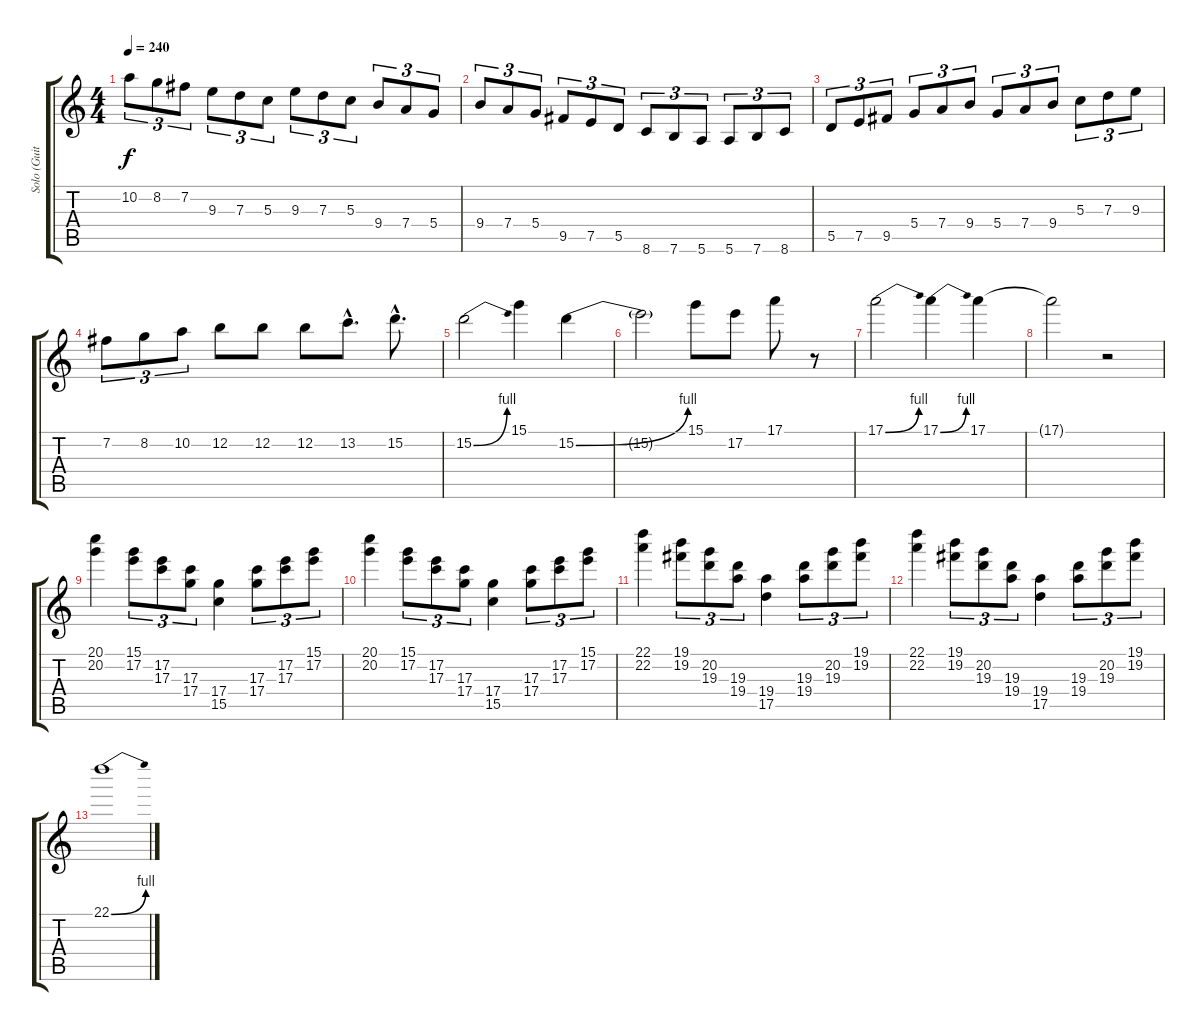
\track ("Solo (Guitar)" "Solo (Guit") {instrument distortionguitar}
\staff {score tabs}
\tuning (E4 B3 G3 D3 A2 E2) {hide}
\ts (4 4)
\tempo 240
\clef g2
\ks c
10.2.8{tu (3 2) dy f} 8.2.8{tu (3 2)} 7.2.8{tu (3 2)} 9.3.8{tu (3 2)} 7.3.8{tu (3 2)} 5.3.8{tu (3 2)} 9.3.8{tu (3 2)} 7.3.8{tu (3 2)} 5.3.8{tu (3 2)} 9.4.8{tu (3 2)} 7.4.8{tu (3 2)} 5.4.8{tu (3 2)} |
9.4.8{tu (3 2)} 7.4.8{tu (3 2)} 5.4.8{tu (3 2)} 9.5.8{tu (3 2)} 7.5.8{tu (3 2)} 5.5.8{tu (3 2)} 8.6.8{tu (3 2)} 7.6.8{tu (3 2)} 5.6.8{tu (3 2)} 5.6.8{tu (3 2)} 7.6.8{tu (3 2)} 8.6.8{tu (3 2)} |
5.5.8{tu (3 2)} 7.5.8{tu (3 2)} 9.5.8{tu (3 2)} 5.4.8{tu (3 2)} 7.4.8{tu (3 2)} 9.4.8{tu (3 2)} 5.4.8{tu (3 2)} 7.4.8{tu (3 2)} 9.4.8{tu (3 2)} 5.3.8{tu (3 2)} 7.3.8{tu (3 2)} 9.3.8{tu (3 2)} |
7.2.8{tu (3 2)} 8.2.8{tu (3 2)} 10.2.8{tu (3 2)} 12.2.8 12.2.8 12.2.8 13.2{hac}.8{d} 15.2{hac}.8{d} |
15.2{be (bend 0 0 60 4)}.2 15.1.4 15.2{be (bend 0 0 60 4)}.4 |
15.2{t}.2 15.1.8 17.2.8 17.1.8 r.8 |
17.1{be (bend 0 0 60 4)}.2 17.1{be (bend 0 0 60 4)}.4 17.1.4 |
17.1{t}.2 r.2 |
(20.1 20.2).4 (15.1 17.2).8{tu (3 2)} (17.2 17.3).8{tu (3 2)} (17.3 17.4).8{tu (3 2)} (17.4 15.5).4 (17.3 17.4).8{tu (3 2)} (17.2 17.3).8{tu (3 2)} (15.1 17.2).8{tu (3 2)} |
(20.1 20.2).4 (15.1 17.2).8{tu (3 2)} (17.2 17.3).8{tu (3 2)} (17.3 17.4).8{tu (3 2)} (17.4 15.5).4 (17.3 17.4).8{tu (3 2)} (17.2 17.3).8{tu (3 2)} (15.1 17.2).8{tu (3 2)} |
(22.1 22.2).4 (19.1 19.2).8{tu (3 2)} (20.2 19.3).8{tu (3 2)} (19.3 19.4).8{tu (3 2)} (19.4 17.5).4 (19.3 19.4).8{tu (3 2)} (20.2 19.3).8{tu (3 2)} (19.1 19.2).8{tu (3 2)} |
(22.1 22.2).4 (19.1 19.2).8{tu (3 2)} (20.2 19.3).8{tu (3 2)} (19.3 19.4).8{tu (3 2)} (19.4 17.5).4 (19.3 19.4).8{tu (3 2)} (20.2 19.3).8{tu (3 2)} (19.1 19.2).8{tu (3 2)} |
22.1{be (bend 0 0 60 4)}.1
